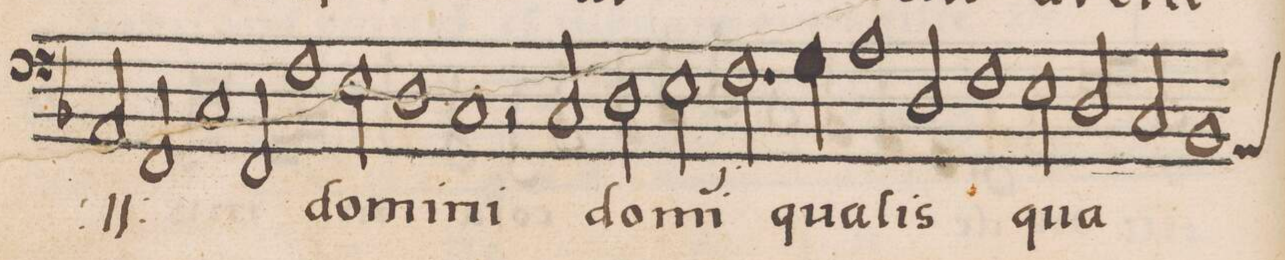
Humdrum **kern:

**kern	**text
*I"BASSVS	*
*clefF4	*
*k[b-]	*
*met(C)	*
*M2/1	*
2AA/	di-
2FF/	.
1C	-ci-
=22-	=22-
2FF/	-te
*	*Xij
1F	do-
2E\	.
=23-	=23-
1D	-mi-
1C	-ni
=24-	=24-
2r	.
2C/	do-
2D\	-mi-
2E\	-(ni)
=25-	=25-
2.F\	qua-
4G\	.
1A	.
=26-	=26-
2D/	-lis
1F	.
2E\	qua-
=27-	=27-
2D/	.
2C/	.
*custos:AA	*
1BB-	.
=28-	=28-
*-	*-
